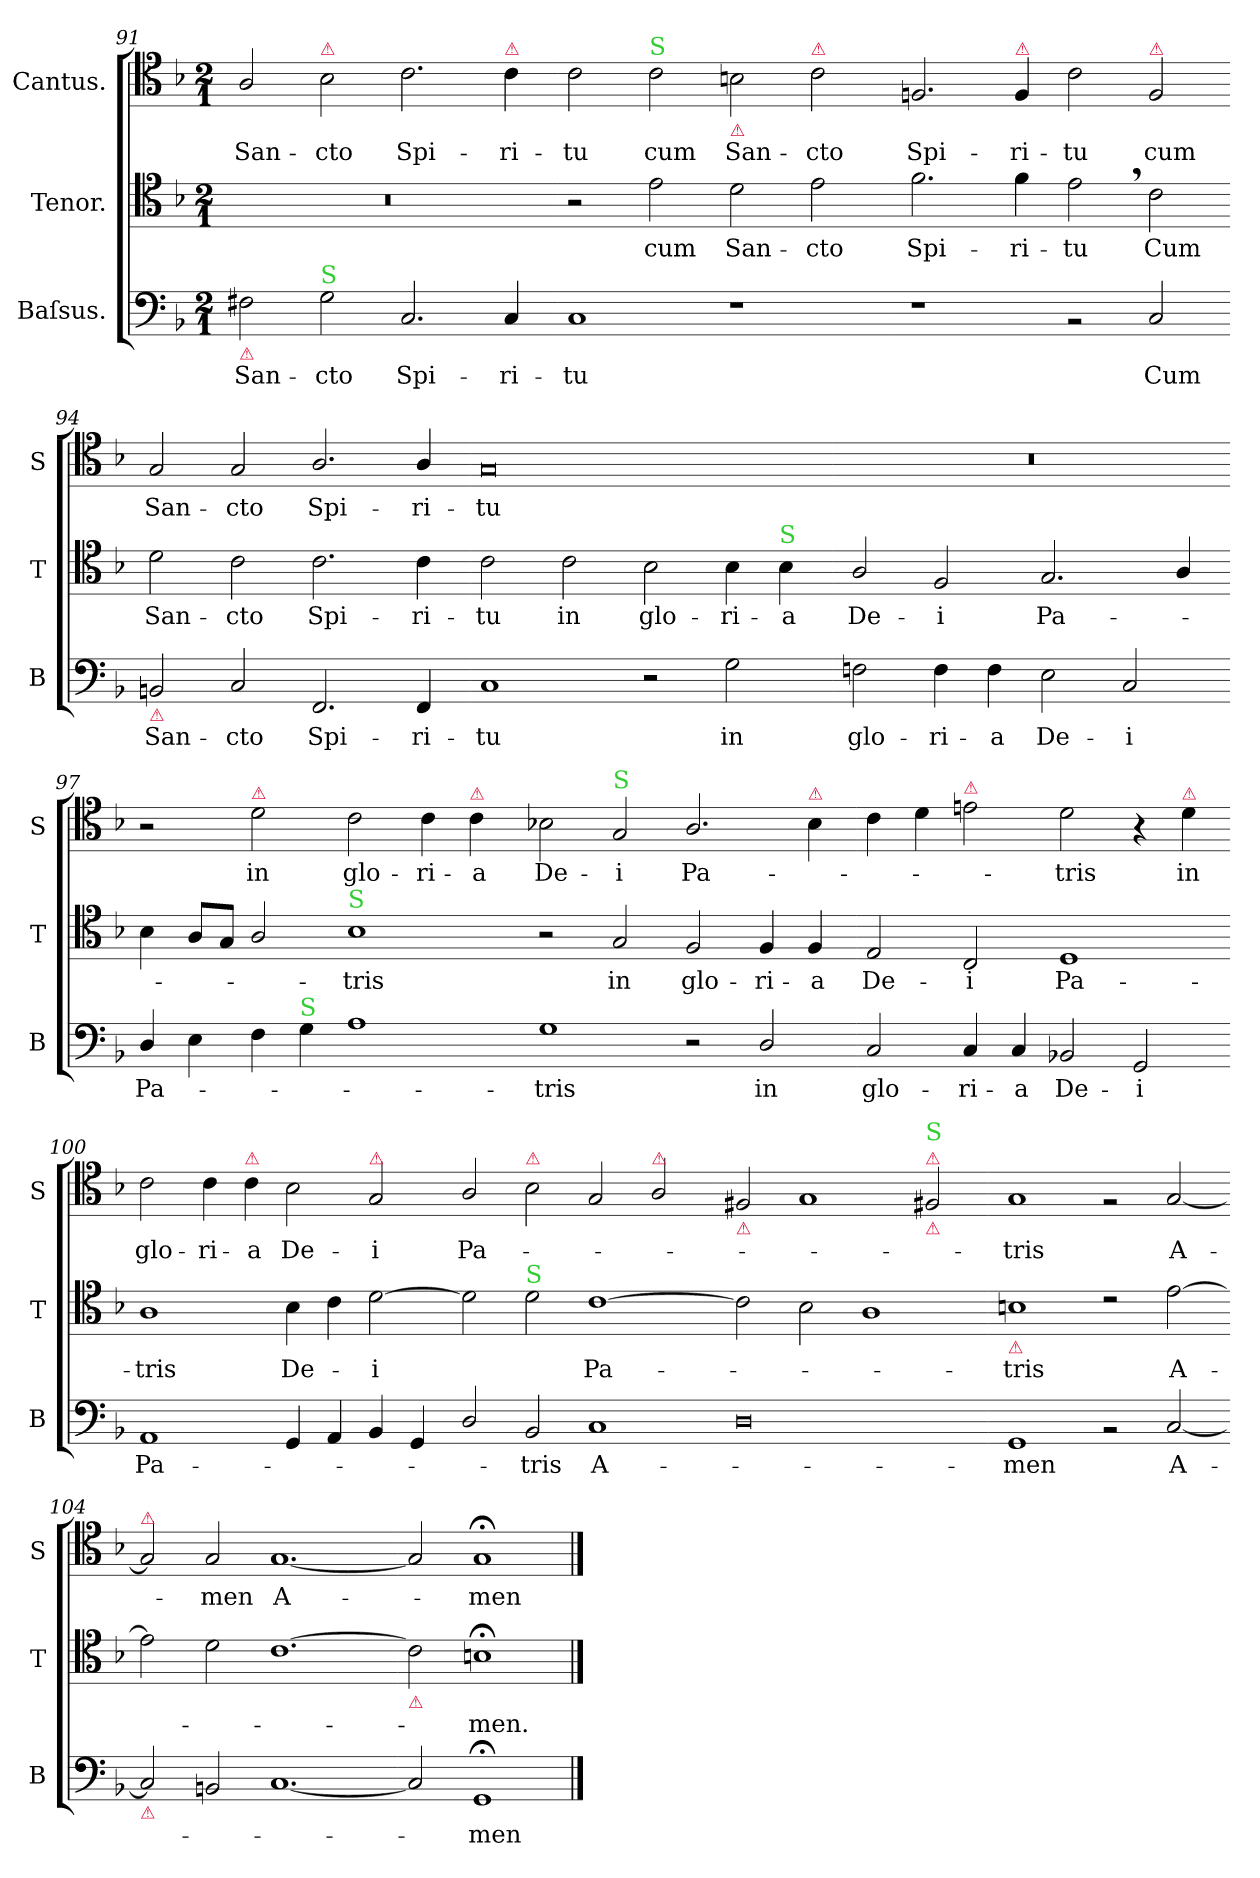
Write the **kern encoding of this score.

**kern	**text	**kern	**text	**kern	**text
*part3	*part3	*part2	*part2	*part1	*part1
*staff3	*staff3	*staff2	*staff2	*staff1	*staff1
*I"Baſsus.	*	*I"Tenor.	*	*I"Cantus.	*
*I'B	*	*I'T	*	*I'S	*
*clefF4	*	*clefC4	*	*clefC4	*
*k[b-]	*	*k[b-]	*	*k[b-]	*
*F:	*	*F:	*	*F:	*
*M2/1	*	*M2/1	*	*M2/1	*
=91	=91	=91	=91	=91	=91
!LO:TX:b:color=crimson:t=⚠	!	!	!	!	!
2F#X\	San-	0r	.	2A/	San-
!	!	!	!	!LO:TX:a:color=crimson:t=⚠	!
!LO:TX:a:color=limegreen:t=S	!	!	!	!	!
2G\	-cto	.	.	2B-\	-cto
2.C/	Spi-	.	.	2.c\	Spi-
!	!	!	!	!LO:TX:a:color=crimson:t=⚠	!
4C/	-ri-	.	.	4c\	-ri-
=92-	=92-	=92-	=92-	=92-	=92-
1C	-tu	2r	.	2c\	-tu
!	!	!	!	!LO:TX:a:color=limegreen:t=S	!
.	.	2e\	cum	2c\	cum
!	!	!	!	!LO:TX:b:color=crimson:t=⚠	!
1r	.	2d\	San-	2Bn\	San-
!	!	!	!	!LO:TX:a:color=crimson:t=⚠	!
.	.	2e\	-cto	2c\	-cto
=93-	=93-	=93-	=93-	=93-	=93-
1r	.	2.f\	Spi-	2.Fn/	Spi-
!	!	!	!	!LO:TX:a:color=crimson:t=⚠	!
.	.	4f\	-ri-	4F/	-ri-
2rBB	.	2e,<\	-tu	2c\	-tu
!	!	!	!	!LO:TX:a:color=crimson:t=⚠	!
!	!	!	!	!	!LO:LY:i
2C/	Cum	2c\	Cum	2F/	cum
=94-	=94-	=94-	=94-	=94-	=94-
!LO:TX:b:color=crimson:t=⚠	!	!	!	!	!
!	!	!	!	!	!LO:LY:i
2BBn/	San-	2d\	San-	2G/	San-
!	!	!	!	!	!LO:LY:i
2C/	-cto	2c\	-cto	2G/	-cto
!	!	!	!	!	!LO:LY:i
2.FF/	Spi-	2.c\	Spi-	2.A/	Spi-
!	!	!	!	!	!LO:LY:i
4FF/	-ri-	4c\	-ri-	4A/	-ri-
=95-	=95-	=95-	=95-	=95-	=95-
!	!	!	!	!	!LO:LY:i
1C	-tu	2c\	-tu	0G	-tu
.	.	2c\	in	.	.
2r	.	2B-\	glo-	.	.
2G\	in	4B-\	-ri-	.	.
!	!	!LO:TX:a:color=limegreen:t=S	!	!	!
.	.	4B-\	-a	.	.
=96-	=96-	=96-	=96-	=96-	=96-
2Fn\	glo-	2A/	De-	0r	.
4F\	-ri-	2F/	-i	.	.
4F\	-a	.	.	.	.
2E\	De-	2.G/	Pa-	.	.
2C/	-i	.	.	.	.
.	.	4A/	.	.	.
=97-	=97-	=97-	=97-	=97-	=97-
4D/	Pa-	4B-\	.	2r	.
4E\	.	8A/L	.	.	.
.	.	8G/J	.	.	.
!	!	!	!	!LO:TX:a:color=crimson:t=⚠	!
4F\	.	2A/	.	2d\	in
!LO:TX:a:color=limegreen:t=S	!	!	!	!	!
4G\	.	.	.	.	.
!	!	!LO:TX:a:color=limegreen:t=S	!	!	!
1A	.	1B-	-tris	2c\	glo-
.	.	.	.	4c\	-ri-
!	!	!	!	!LO:TX:a:color=crimson:t=⚠	!
.	.	.	.	4c\	-a
=98-	=98-	=98-	=98-	=98-	=98-
1G	-tris	2r	.	2B-X\	De-
!	!	!	!	!LO:TX:a:color=limegreen:t=S	!
.	.	2G/	in	2G/	-i
2r	.	2F/	glo-	2.A/	Pa-
2D/	in	4F/	-ri-	.	.
!	!	!	!	!LO:TX:a:color=crimson:t=⚠	!
.	.	4F/	-a	4B-\	.
=99-	=99-	=99-	=99-	=99-	=99-
2C/	glo-	2E/	De-	4c\	.
.	.	.	.	4d\	.
!	!	!	!	!LO:TX:a:color=crimson:t=⚠	!
4C/	-ri-	2C/	-i	2en\	.
4C/	-a	.	.	.	.
2BB-X/	De-	1D	Pa-	2d\	-tris
2GG/	-i	.	.	4r	.
!	!	!	!	!LO:TX:a:color=crimson:t=⚠	!
.	.	.	.	4d\	in
=100-	=100-	=100-	=100-	=100-	=100-
1AA	Pa-	1A	-tris	2c\	glo-
.	.	.	.	4c\	-ri-
!	!	!	!	!LO:TX:a:color=crimson:t=⚠	!
.	.	.	.	4c\	-a
4GG/	.	4B-\	De-	2B-\	De-
4AA/	.	4c\	.	.	.
!	!	!	!	!LO:TX:a:color=crimson:t=⚠	!
4BB-/	.	[2d\	-i	2G/	-i
4GG/	.	.	.	.	.
=101-	=101-	=101-	=101-	=101-	=101-
2D/	.	2d\]	.	2A/	Pa-
!	!	!	!	!LO:TX:a:color=crimson:t=⚠	!
!	!	!LO:TX:a:color=limegreen:t=S	!	!	!
2BB-/	-tris	2d\	.	2B-\	.
1C	A-	[1c	Pa-	2G/	.
!	!	!	!	!LO:TX:a:color=crimson:t=⚠	!
.	.	.	.	2A/	.
=102-	=102-	=102-	=102-	=102-	=102-
!	!	!	!	!LO:TX:b:color=crimson:t=⚠	!
0D	.	2c]	.	2F#X/	.
.	.	2B-\	.	1G	.
.	.	1A	.	.	.
!	!	!	!	!LO:TX:a:color=crimson:t=⚠	!
!	!	!	!	!LO:TX:a:color=limegreen:t=S	!
!	!	!	!	!LO:TX:b:color=crimson:t=⚠	!
.	.	.	.	2F#X/	.
=103-	=103-	=103-	=103-	=103-	=103-
!	!	!LO:TX:b:color=crimson:t=⚠	!	!	!
1GG	-men	1Bn	-tris	1G	-tris
2rBB	.	2rc	.	2rF	.
!	!LO:LY:i	!	!	!	!
[2C/	A-	[2e\	A-	[2G/	A-
=104-	=104-	=104-	=104-	=104-	=104-
!	!	!	!	!LO:TX:a:color=crimson:t=⚠	!
!LO:TX:b:color=crimson:t=⚠	!	!	!	!	!
2C/]	.	2e\]	.	2G/]	.
2BBn/	.	2d\	.	2G/	-men
!	!	!	!	!	!LO:LY:i
[1.C	.	[1.c	.	[1.G	A-
=105-	=105-	=105-	=105-	=105-	=105-
!	!	!LO:TX:b:color=crimson:t=⚠	!	!	!
2C]	.	2c]	.	2G]	.
!	!LO:LY:i	!	!	!	!LO:LY:i
1GG;<;	-men	1Bn;<;	-men.	1G;<;	-men
==	==	==	==	==	==
*-	*-	*-	*-	*-	*-
